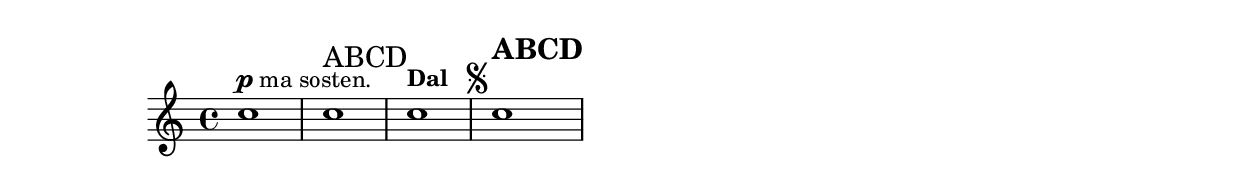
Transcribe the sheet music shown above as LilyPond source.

\version "1.7.6"
\header {
texidoc = "Test font selection and scm text markup"
}

\score{
  \notes\relative c''{
    \property Voice . TextScript \override #'font-shape = #'upright
    c1^\markup { \dynamic "p" "ma sosten." }  
    c^\markup \huge "ABCD" 
    \property Voice . TextScript \override #'font-series = #'bold
    c^\markup { \bold "Dal" " " \raise #0.8 \musicglyph #"scripts-segno" }
    c^\markup \huge "ABCD"
  }
}
%% new-chords-done %%
